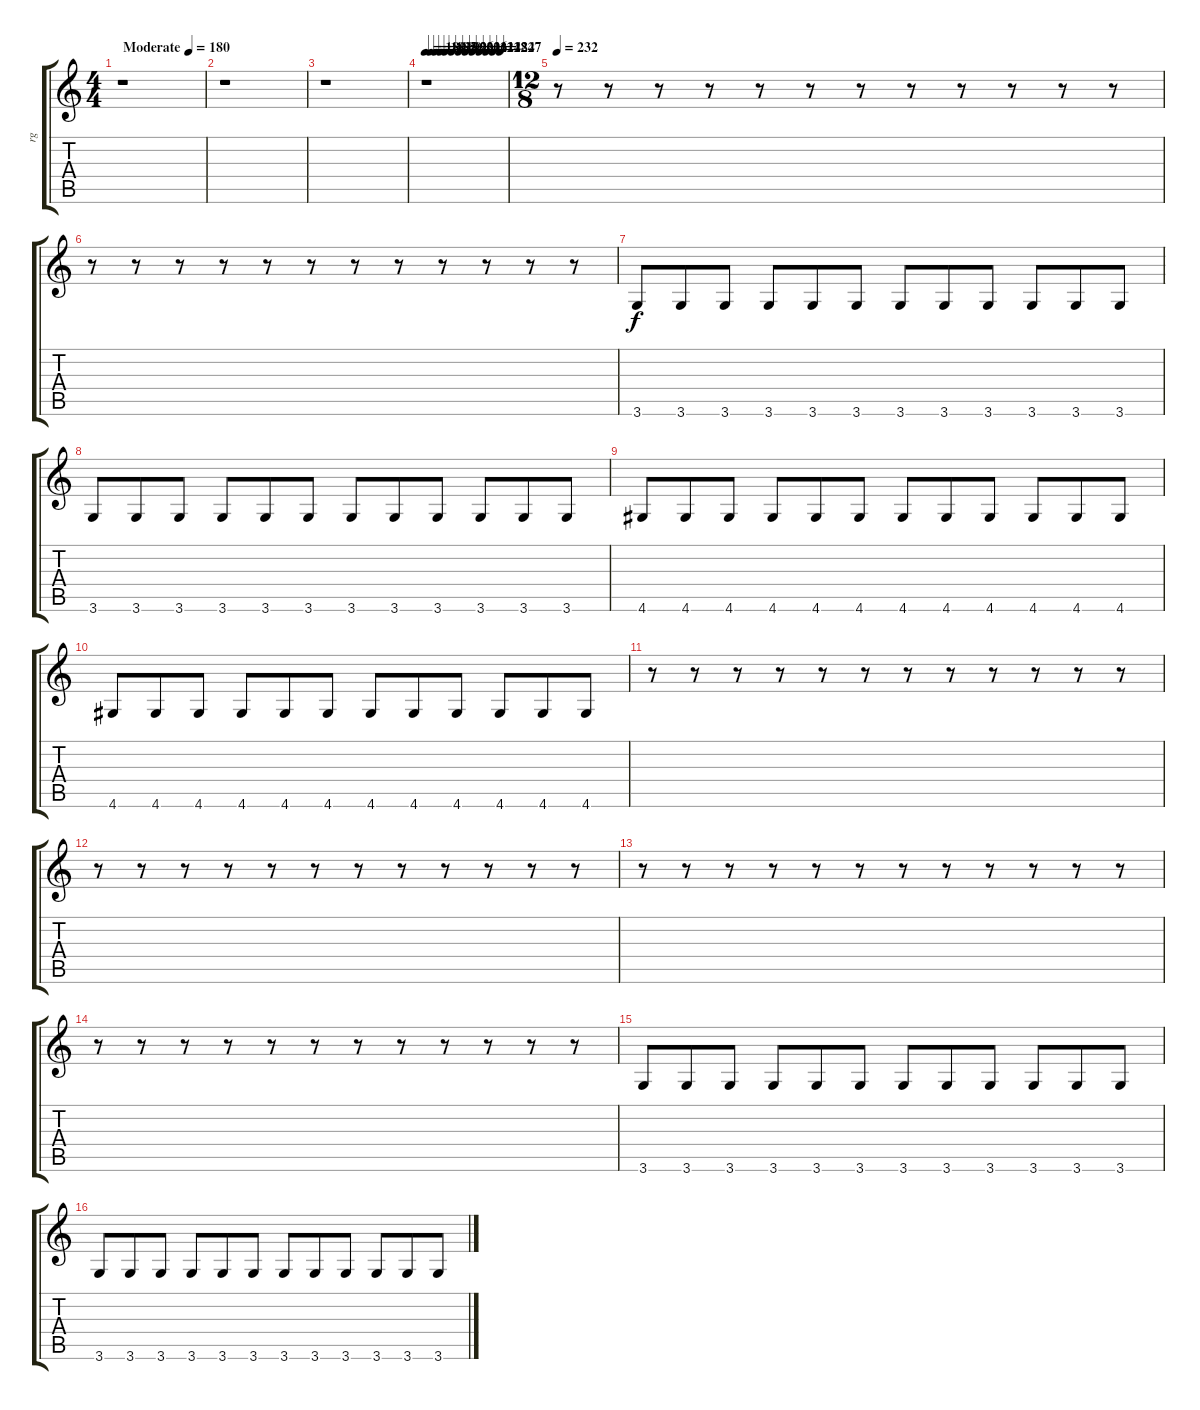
\track ("rg" "rg") {instrument distortionguitar}
\staff {score tabs}
\tuning (E4 B3 G3 D3 A2 E2) {hide}
\ts (4 4)
\tempo (180 "Moderate")
\clef g2
\ks c
r.1{dy f instrument distortionguitar} |
r.1 |
r.1 |
\tempo 180
\tempo (182 0.0625)
\tempo (185 0.125)
\tempo (190 0.1875)
\tempo (192 0.25)
\tempo (196 0.3333333333333333)
\tempo (201 0.4166666666666667)
\tempo (206 0.5)
\tempo (211 0.5833333333333334)
\tempo (214 0.6666666666666666)
\tempo (218 0.75)
\tempo (224 0.8333333333333334)
\tempo (227 0.9166666666666666)
r.1 |
\ts (12 8)
\tempo 232
r.8 r.8 r.8 r.8 r.8 r.8 r.8 r.8 r.8 r.8 r.8 r.8 |
r.8 r.8 r.8 r.8 r.8 r.8 r.8 r.8 r.8 r.8 r.8 r.8 |
3.6.8 3.6.8 3.6.8 3.6.8 3.6.8 3.6.8 3.6.8 3.6.8 3.6.8 3.6.8 3.6.8 3.6.8 |
3.6.8 3.6.8 3.6.8 3.6.8 3.6.8 3.6.8 3.6.8 3.6.8 3.6.8 3.6.8 3.6.8 3.6.8 |
4.6.8 4.6.8 4.6.8 4.6.8 4.6.8 4.6.8 4.6.8 4.6.8 4.6.8 4.6.8 4.6.8 4.6.8 |
4.6.8 4.6.8 4.6.8 4.6.8 4.6.8 4.6.8 4.6.8 4.6.8 4.6.8 4.6.8 4.6.8 4.6.8 |
r.8 r.8 r.8 r.8 r.8 r.8 r.8 r.8 r.8 r.8 r.8 r.8 |
r.8 r.8 r.8 r.8 r.8 r.8 r.8 r.8 r.8 r.8 r.8 r.8 |
r.8 r.8 r.8 r.8 r.8 r.8 r.8 r.8 r.8 r.8 r.8 r.8 |
r.8 r.8 r.8 r.8 r.8 r.8 r.8 r.8 r.8 r.8 r.8 r.8 |
3.6.8 3.6.8 3.6.8 3.6.8 3.6.8 3.6.8 3.6.8 3.6.8 3.6.8 3.6.8 3.6.8 3.6.8 |
3.6.8 3.6.8 3.6.8 3.6.8 3.6.8 3.6.8 3.6.8 3.6.8 3.6.8 3.6.8 3.6.8 3.6.8
